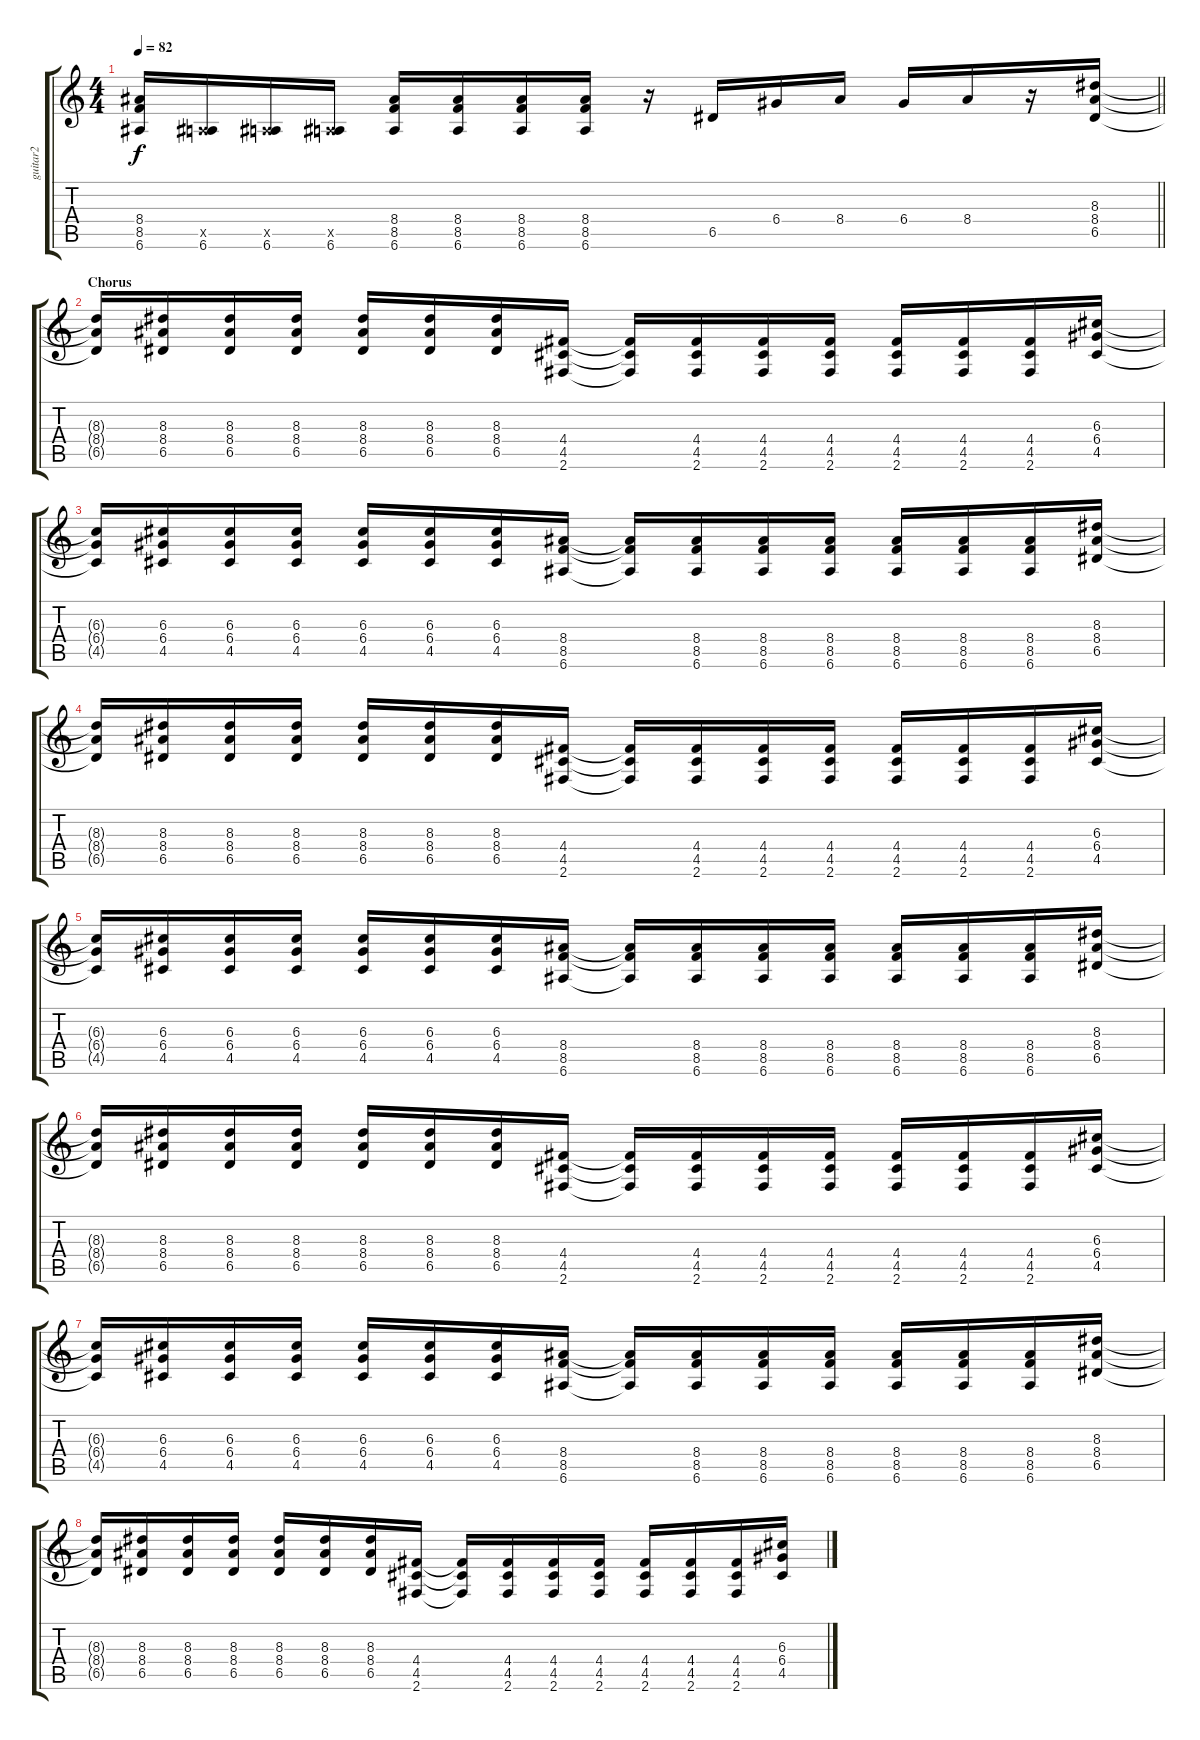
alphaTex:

\track ("guitar2" "guitar2") {instrument distortionguitar}
\staff {score tabs}
\tuning (E4 B3 G3 D3 A2 E2) {hide}
\ts (4 4)
\tempo 82
\clef g2
\barLineRight lightlight
\ks c
(8.4{t} 8.5{t} 6.6{t}).16{dy f} (0.5{x} 6.6).16 (0.5{x} 6.6).16 (0.5{x} 6.6).16 (8.4 8.5 6.6).16 (8.4 8.5 6.6).16 (8.4 8.5 6.6).16 (8.4 8.5 6.6).16 r.16 6.5.16 6.4.16 8.4.16 6.4.16 8.4.16 r.16 (8.3 8.4 6.5).16 |
\section ("" "Chorus")
(8.3{t} 8.4{t} 6.5{t}).16 (8.3 8.4 6.5).16 (8.3 8.4 6.5).16 (8.3 8.4 6.5).16 (8.3 8.4 6.5).16 (8.3 8.4 6.5).16 (8.3 8.4 6.5).16 (4.4 4.5 2.6).16 (4.4{t} 4.5{t} 2.6{t}).16 (4.4 4.5 2.6).16 (4.4 4.5 2.6).16 (4.4 4.5 2.6).16 (4.4 4.5 2.6).16 (4.4 4.5 2.6).16 (4.4 4.5 2.6).16 (6.3 6.4 4.5).16 |
(6.3{t} 6.4{t} 4.5{t}).16 (6.3 6.4 4.5).16 (6.3 6.4 4.5).16 (6.3 6.4 4.5).16 (6.3 6.4 4.5).16 (6.3 6.4 4.5).16 (6.3 6.4 4.5).16 (8.4 8.5 6.6).16 (8.4{t} 8.5{t} 6.6{t}).16 (8.4 8.5 6.6).16 (8.4 8.5 6.6).16 (8.4 8.5 6.6).16 (8.4 8.5 6.6).16 (8.4 8.5 6.6).16 (8.4 8.5 6.6).16 (8.3 8.4 6.5).16 |
(8.3{t} 8.4{t} 6.5{t}).16 (8.3 8.4 6.5).16 (8.3 8.4 6.5).16 (8.3 8.4 6.5).16 (8.3 8.4 6.5).16 (8.3 8.4 6.5).16 (8.3 8.4 6.5).16 (4.4 4.5 2.6).16 (4.4{t} 4.5{t} 2.6{t}).16 (4.4 4.5 2.6).16 (4.4 4.5 2.6).16 (4.4 4.5 2.6).16 (4.4 4.5 2.6).16 (4.4 4.5 2.6).16 (4.4 4.5 2.6).16 (6.3 6.4 4.5).16 |
(6.3{t} 6.4{t} 4.5{t}).16 (6.3 6.4 4.5).16 (6.3 6.4 4.5).16 (6.3 6.4 4.5).16 (6.3 6.4 4.5).16 (6.3 6.4 4.5).16 (6.3 6.4 4.5).16 (8.4 8.5 6.6).16 (8.4{t} 8.5{t} 6.6{t}).16 (8.4 8.5 6.6).16 (8.4 8.5 6.6).16 (8.4 8.5 6.6).16 (8.4 8.5 6.6).16 (8.4 8.5 6.6).16 (8.4 8.5 6.6).16 (8.3 8.4 6.5).16 |
(8.3{t} 8.4{t} 6.5{t}).16 (8.3 8.4 6.5).16 (8.3 8.4 6.5).16 (8.3 8.4 6.5).16 (8.3 8.4 6.5).16 (8.3 8.4 6.5).16 (8.3 8.4 6.5).16 (4.4 4.5 2.6).16 (4.4{t} 4.5{t} 2.6{t}).16 (4.4 4.5 2.6).16 (4.4 4.5 2.6).16 (4.4 4.5 2.6).16 (4.4 4.5 2.6).16 (4.4 4.5 2.6).16 (4.4 4.5 2.6).16 (6.3 6.4 4.5).16 |
(6.3{t} 6.4{t} 4.5{t}).16 (6.3 6.4 4.5).16 (6.3 6.4 4.5).16 (6.3 6.4 4.5).16 (6.3 6.4 4.5).16 (6.3 6.4 4.5).16 (6.3 6.4 4.5).16 (8.4 8.5 6.6).16 (8.4{t} 8.5{t} 6.6{t}).16 (8.4 8.5 6.6).16 (8.4 8.5 6.6).16 (8.4 8.5 6.6).16 (8.4 8.5 6.6).16 (8.4 8.5 6.6).16 (8.4 8.5 6.6).16 (8.3 8.4 6.5).16 |
(8.3{t} 8.4{t} 6.5{t}).16 (8.3 8.4 6.5).16 (8.3 8.4 6.5).16 (8.3 8.4 6.5).16 (8.3 8.4 6.5).16 (8.3 8.4 6.5).16 (8.3 8.4 6.5).16 (4.4 4.5 2.6).16 (4.4{t} 4.5{t} 2.6{t}).16 (4.4 4.5 2.6).16 (4.4 4.5 2.6).16 (4.4 4.5 2.6).16 (4.4 4.5 2.6).16 (4.4 4.5 2.6).16 (4.4 4.5 2.6).16 (6.3 6.4 4.5).16
